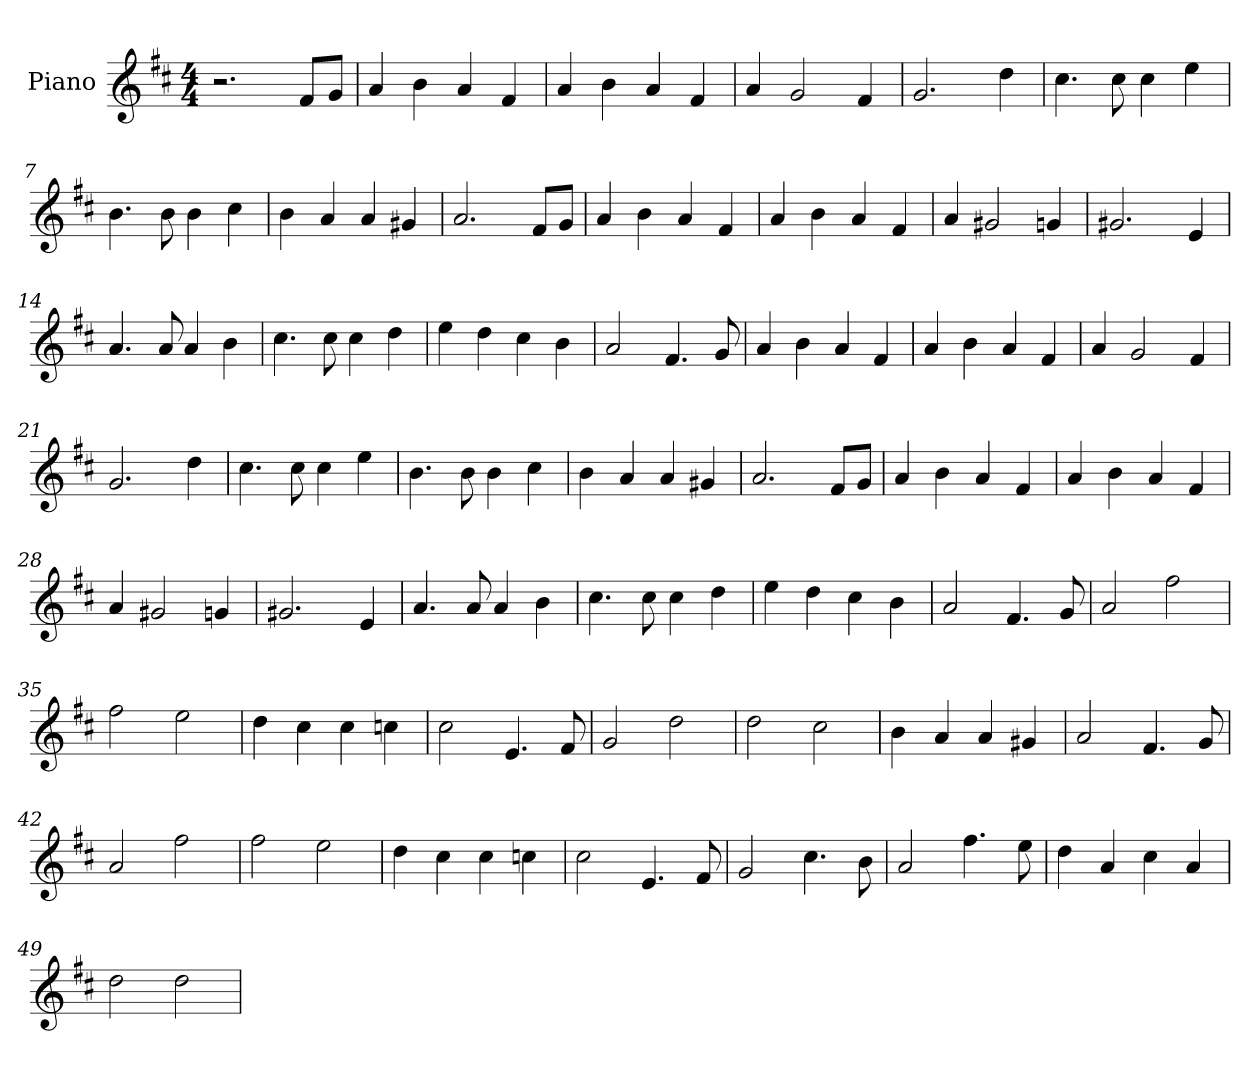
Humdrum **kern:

**kern
*part1
*staff1
*I"Piano
*I'Pno
*clefG2
*k[f#c#]
*M4/4
=1
2.r
8f#/L
8g/J
=2
4a/
4b\
4a/
4f#/
=3
4a/
4b\
4a/
4f#/
=4
4a/
2g/
4f#/
=5
2.g/
4dd\
=6
4.cc#\
8cc#\
4cc#\
4ee\
=7
4.b\
8b\
4b\
4cc#\
=8
4b\
4a/
4a/
4g#X/
=9
2.a/
8f#/L
8g/J
=10
4a/
4b\
4a/
4f#/
=11
4a/
4b\
4a/
4f#/
=12
4a/
2g#X/
4gn/
=13
2.g#X/
4e/
=14
4.a/
8a/
4a/
4b\
=15
4.cc#\
8cc#\
4cc#\
4dd\
=16
4ee\
4dd\
4cc#\
4b\
=17
2a/
4.f#/
8g/
=18
4a/
4b\
4a/
4f#/
=19
4a/
4b\
4a/
4f#/
=20
4a/
2g/
4f#/
=21
2.g/
4dd\
=22
4.cc#\
8cc#\
4cc#\
4ee\
=23
4.b\
8b\
4b\
4cc#\
=24
4b\
4a/
4a/
4g#X/
=25
2.a/
8f#/L
8g/J
=26
4a/
4b\
4a/
4f#/
=27
4a/
4b\
4a/
4f#/
=28
4a/
2g#X/
4gn/
=29
2.g#X/
4e/
=30
4.a/
8a/
4a/
4b\
=31
4.cc#\
8cc#\
4cc#\
4dd\
=32
4ee\
4dd\
4cc#\
4b\
=33
2a/
4.f#/
8g/
=34
2a/
2ff#\
=35
2ff#\
2ee\
=36
4dd\
4cc#\
4cc#\
4ccn\
=37
2cc#\
4.e/
8f#/
=38
2g/
2dd\
=39
2dd\
2cc#\
=40
4b\
4a/
4a/
4g#X/
=41
2a/
4.f#/
8g/
=42
2a/
2ff#\
=43
2ff#\
2ee\
=44
4dd\
4cc#\
4cc#\
4ccn\
=45
2cc#\
4.e/
8f#/
=46
2g/
4.cc#\
8b\
=47
2a/
4.ff#\
8ee\
=48
4dd\
4a/
4cc#\
4a/
=49
2dd\
2dd\
=
*-
